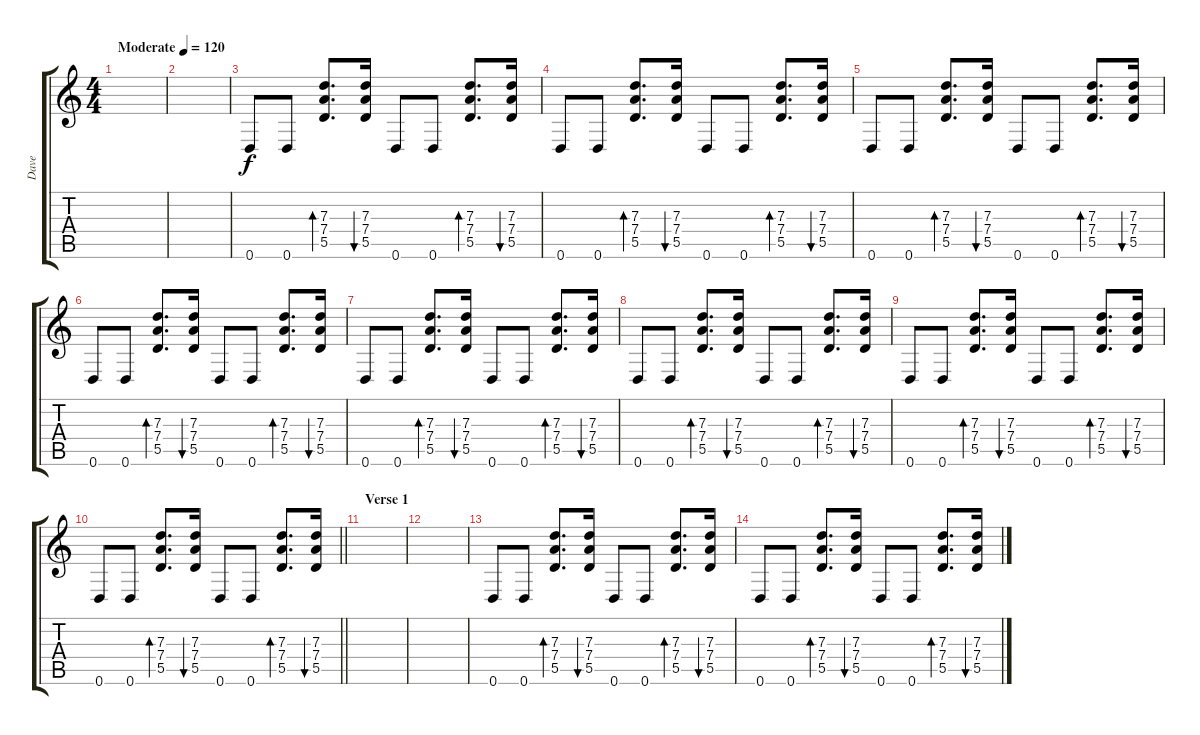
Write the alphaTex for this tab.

\track ("Dave" "Dave") {instrument acousticguitarsteel}
\staff {score tabs}
\tuning (E4 B3 G3 D3 A2 D2) {hide}
\ts (4 4)
\tempo (120 "Moderate")
\clef g2
\ks c
|
|
0.6.8 0.6.8 (7.3 7.4 5.5).8{d bd 120} (7.3 7.4 5.5).16{bu 120} 0.6.8 0.6.8 (7.3 7.4 5.5).8{d bd 120} (7.3 7.4 5.5).16{bu 120} |
0.6.8 0.6.8 (7.3 7.4 5.5).8{d bd 120} (7.3 7.4 5.5).16{bu 120} 0.6.8 0.6.8 (7.3 7.4 5.5).8{d bd 120} (7.3 7.4 5.5).16{bu 120} |
0.6.8 0.6.8 (7.3 7.4 5.5).8{d bd 120} (7.3 7.4 5.5).16{bu 120} 0.6.8 0.6.8 (7.3 7.4 5.5).8{d bd 120} (7.3 7.4 5.5).16{bu 120} |
0.6.8 0.6.8 (7.3 7.4 5.5).8{d bd 120} (7.3 7.4 5.5).16{bu 120} 0.6.8 0.6.8 (7.3 7.4 5.5).8{d bd 120} (7.3 7.4 5.5).16{bu 120} |
0.6.8 0.6.8 (7.3 7.4 5.5).8{d bd 120} (7.3 7.4 5.5).16{bu 120} 0.6.8 0.6.8 (7.3 7.4 5.5).8{d bd 120} (7.3 7.4 5.5).16{bu 120} |
0.6.8 0.6.8 (7.3 7.4 5.5).8{d bd 120} (7.3 7.4 5.5).16{bu 120} 0.6.8 0.6.8 (7.3 7.4 5.5).8{d bd 120} (7.3 7.4 5.5).16{bu 120} |
0.6.8 0.6.8 (7.3 7.4 5.5).8{d bd 120} (7.3 7.4 5.5).16{bu 120} 0.6.8 0.6.8 (7.3 7.4 5.5).8{d bd 120} (7.3 7.4 5.5).16{bu 120} |
\barLineRight lightlight
0.6.8 0.6.8 (7.3 7.4 5.5).8{d bd 120} (7.3 7.4 5.5).16{bu 120} 0.6.8 0.6.8 (7.3 7.4 5.5).8{d bd 120} (7.3 7.4 5.5).16{bu 120} |
\section ("" "Verse 1")
|
|
0.6.8 0.6.8 (7.3 7.4 5.5).8{d bd 120} (7.3 7.4 5.5).16{bu 120} 0.6.8 0.6.8 (7.3 7.4 5.5).8{d bd 120} (7.3 7.4 5.5).16{bu 120} |
0.6.8 0.6.8 (7.3 7.4 5.5).8{d bd 120} (7.3 7.4 5.5).16{bu 120} 0.6.8 0.6.8 (7.3 7.4 5.5).8{d bd 120} (7.3 7.4 5.5).16{bu 120}
